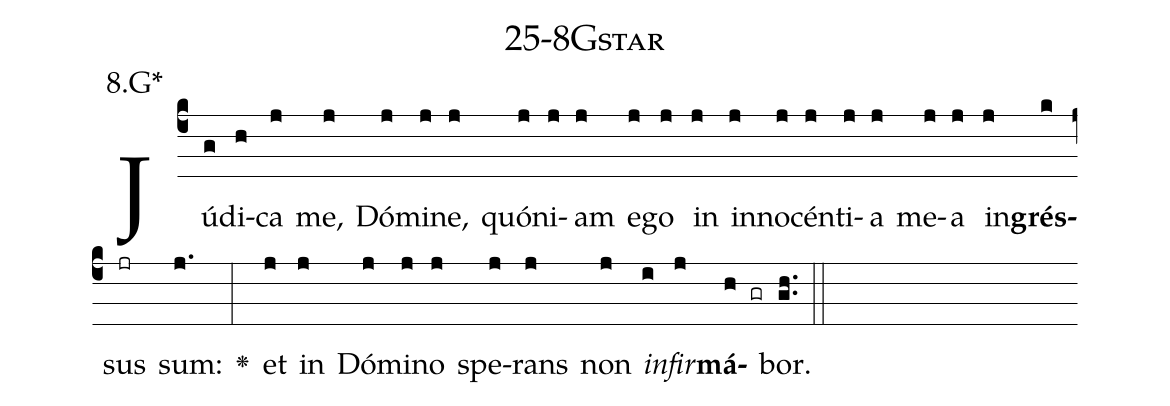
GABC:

name: 25-8Gstar;
annotation: 8.G*;
%%
(c4)Jú(g)di(h)ca(j) me,(j) Dó(j)mi(j)ne,(j) quón(j)i(j)am(j) e(j)go(j) in(j) in(j)no(j)cén(j)ti(j)a(j) me(j)a(j) in(j)<b>grés</b>(k)sus(jr) sum:(j.) <v>\greheightstar</v>(:) et(j) in(j) Dó(j)mi(j)no(j) spe(j)rans(j) non(j) <i>in</i>(i)<i>fir</i>(j)<b>má</b>(h gr)bor.(gh..) (::)


%E(j) u(j) o(i) u(j) a(h) e.(gh..) (::)
